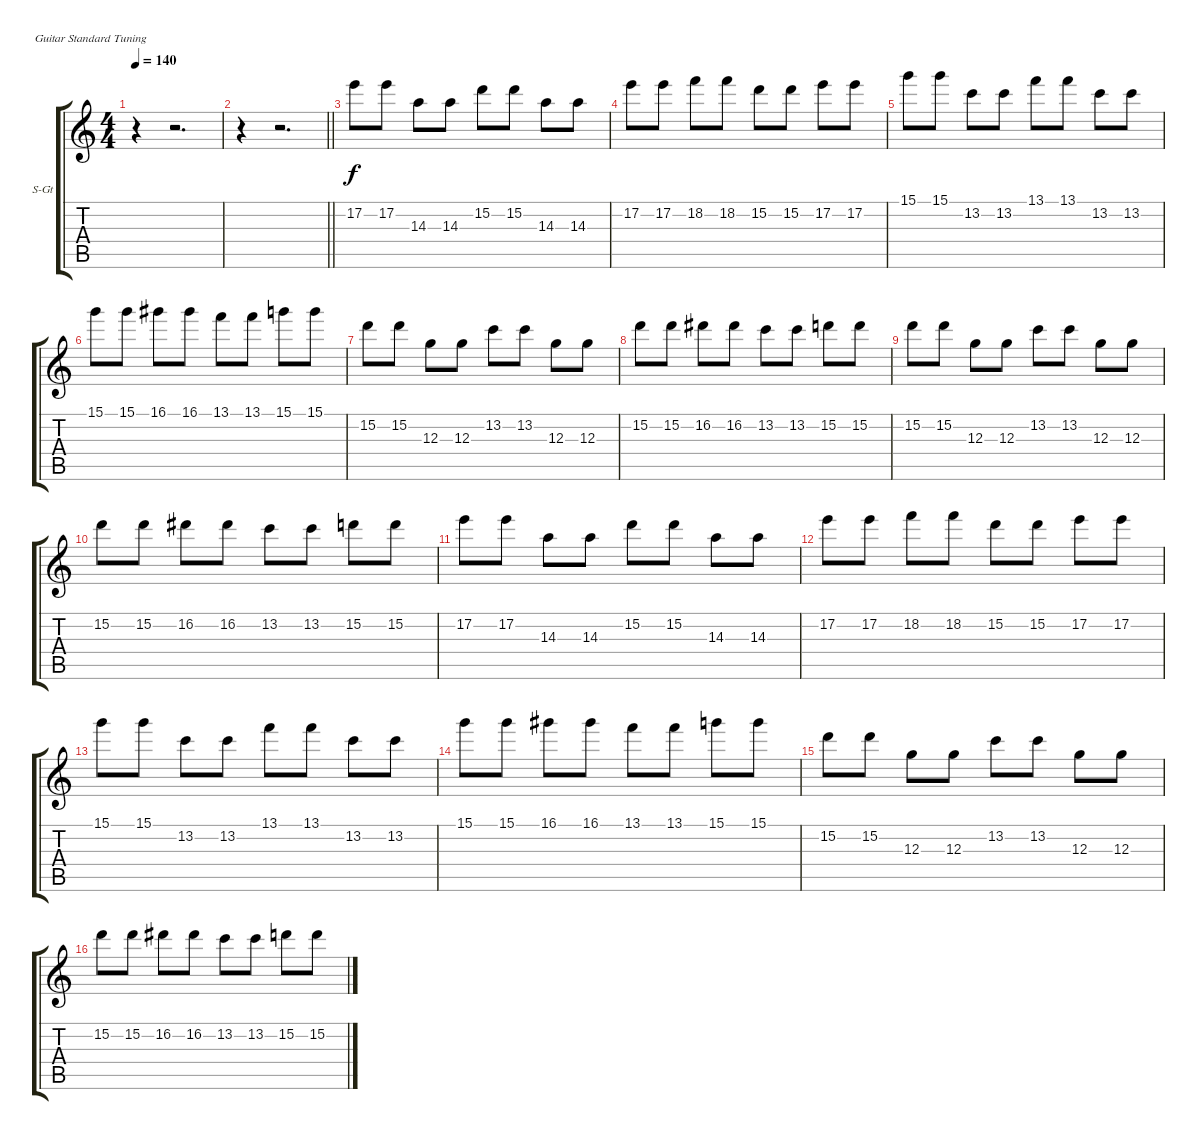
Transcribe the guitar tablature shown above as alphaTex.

\bracketExtendMode groupsimilarinstruments
\firstSystemTrackNameOrientation horizontal
\otherSystemsTrackNameOrientation horizontal
\track ("Melody dbl" "S-Gt") {instrument fx4atmosphere}
\staff {score tabs}
\tuning (E4 B3 G3 D3 A2 E2)
\displaytranspose 12
\ts (4 4)
\tempo 140
\clef g2
\ks c
r.4{dy f} r.2{d} |
\barLineRight lightlight
r.4 r.2{d} |
17.2.8 17.2.8 14.3.8 14.3.8 15.2.8 15.2.8 14.3.8 14.3.8 |
17.2.8 17.2.8 18.2.8 18.2.8 15.2.8 15.2.8 17.2.8 17.2.8 |
15.1.8 15.1.8 13.2.8 13.2.8 13.1.8 13.1.8 13.2.8 13.2.8 |
15.1.8 15.1.8 16.1.8 16.1.8 13.1.8 13.1.8 15.1.8 15.1.8 |
15.2.8 15.2.8 12.3.8 12.3.8 13.2.8 13.2.8 12.3.8 12.3.8 |
15.2.8 15.2.8 16.2.8 16.2.8 13.2.8 13.2.8 15.2.8 15.2.8 |
15.2.8 15.2.8 12.3.8 12.3.8 13.2.8 13.2.8 12.3.8 12.3.8 |
15.2.8 15.2.8 16.2.8 16.2.8 13.2.8 13.2.8 15.2.8 15.2.8 |
17.2.8 17.2.8 14.3.8 14.3.8 15.2.8 15.2.8 14.3.8 14.3.8 |
17.2.8 17.2.8 18.2.8 18.2.8 15.2.8 15.2.8 17.2.8 17.2.8 |
15.1.8 15.1.8 13.2.8 13.2.8 13.1.8 13.1.8 13.2.8 13.2.8 |
15.1.8 15.1.8 16.1.8 16.1.8 13.1.8 13.1.8 15.1.8 15.1.8 |
15.2.8 15.2.8 12.3.8 12.3.8 13.2.8 13.2.8 12.3.8 12.3.8 |
15.2.8 15.2.8 16.2.8 16.2.8 13.2.8 13.2.8 15.2.8 15.2.8
